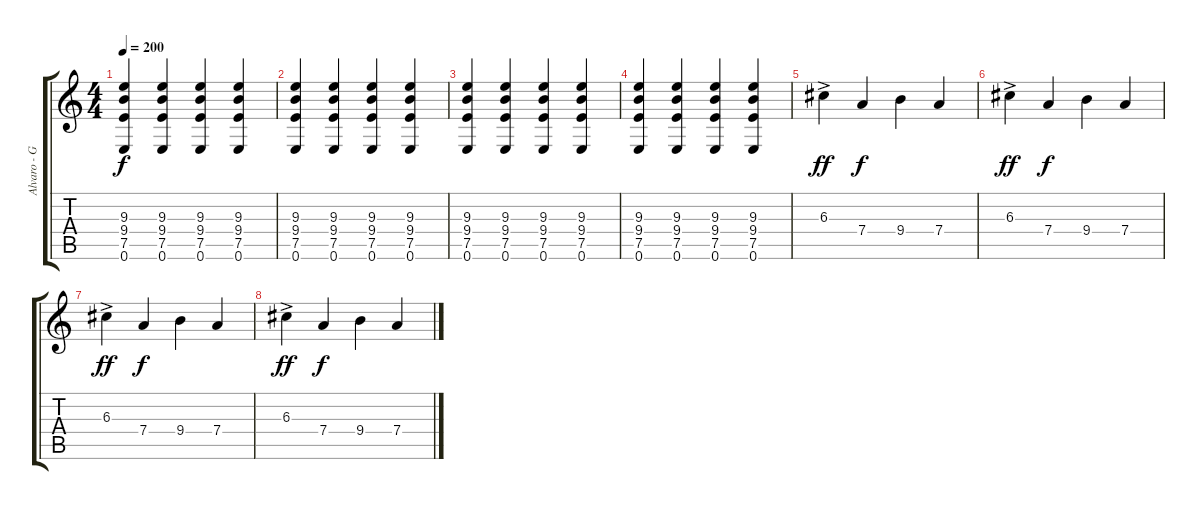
\track ("Alvaro - Guitarra" "Alvaro - G") {instrument overdrivenguitar}
\staff {score tabs}
\tuning (E4 B3 G3 D3 A2 E2) {hide}
\ts (4 4)
\tempo 200
\clef g2
\ks c
(9.3 9.4 7.5 0.6).4{dy f} (9.3 9.4 7.5 0.6).4 (9.3 9.4 7.5 0.6).4 (9.3 9.4 7.5 0.6).4 |
(9.3 9.4 7.5 0.6).4 (9.3 9.4 7.5 0.6).4 (9.3 9.4 7.5 0.6).4 (9.3 9.4 7.5 0.6).4 |
(9.3 9.4 7.5 0.6).4 (9.3 9.4 7.5 0.6).4 (9.3 9.4 7.5 0.6).4 (9.3 9.4 7.5 0.6).4 |
(9.3 9.4 7.5 0.6).4 (9.3 9.4 7.5 0.6).4 (9.3 9.4 7.5 0.6).4 (9.3 9.4 7.5 0.6).4 |
6.3{ac}.4{dy ff} 7.4.4{dy f} 9.4.4 7.4.4 |
6.3{ac}.4{dy ff} 7.4.4{dy f} 9.4.4 7.4.4 |
6.3{ac}.4{dy ff} 7.4.4{dy f} 9.4.4 7.4.4 |
6.3{ac}.4{dy ff} 7.4.4{dy f} 9.4.4 7.4.4
